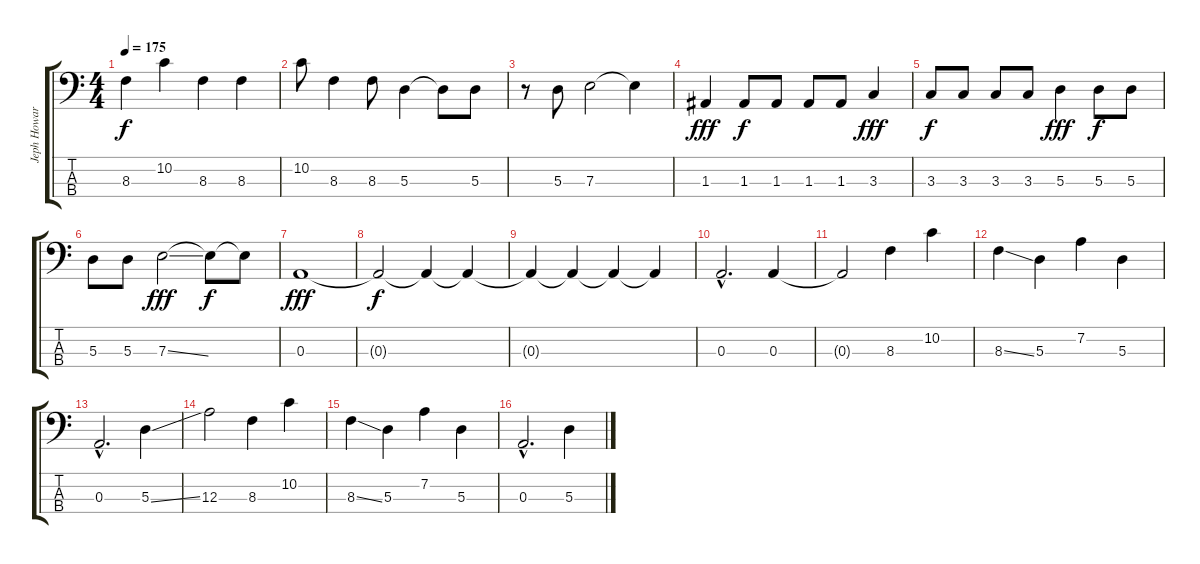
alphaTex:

\track ("Jeph Howard (Bass)" "Jeph Howar") {instrument electricbassfinger}
\staff {score tabs}
\tuning (G2 D2 A1 D1) {hide}
\ts (4 4)
\tempo 175
\clef f4
\ks c
8.3.4{dy f} 10.2.4 8.3.4 8.3.4 |
10.2.8 8.3.4 8.3.8 5.3.4 5.3{t}.8 5.3.8 |
r.8 5.3.8 7.3.2 7.3{t}.4 |
1.3.4{dy fff} 1.3.8{dy f} 1.3.8 1.3.8 1.3.8 3.3.4{dy fff} |
3.3.8{dy f} 3.3.8 3.3.8 3.3.8 5.3.4{dy fff} 5.3.8{dy f} 5.3.8 |
5.3.8 5.3.8 7.3{ss}.2{dy fff} 7.3{t}.8{dy f} 7.3{t}.8 |
0.3.1{dy fff} |
0.3{t}.2{dy f} 0.3{t}.4 0.3{t}.4 |
0.3{t}.4 0.3{t}.4 0.3{t}.4 0.3{t}.4 |
0.3{hac}.2{d} 0.3.4 |
0.3{t}.2 8.3.4 10.2.4 |
8.3{ss}.4 5.3.4 7.2.4 5.3.4 |
0.3{hac}.2{d} 5.3{ss}.4 |
12.3.2 8.3.4 10.2.4 |
8.3{ss}.4 5.3.4 7.2.4 5.3.4 |
0.3{hac}.2{d} 5.3{ss}.4
